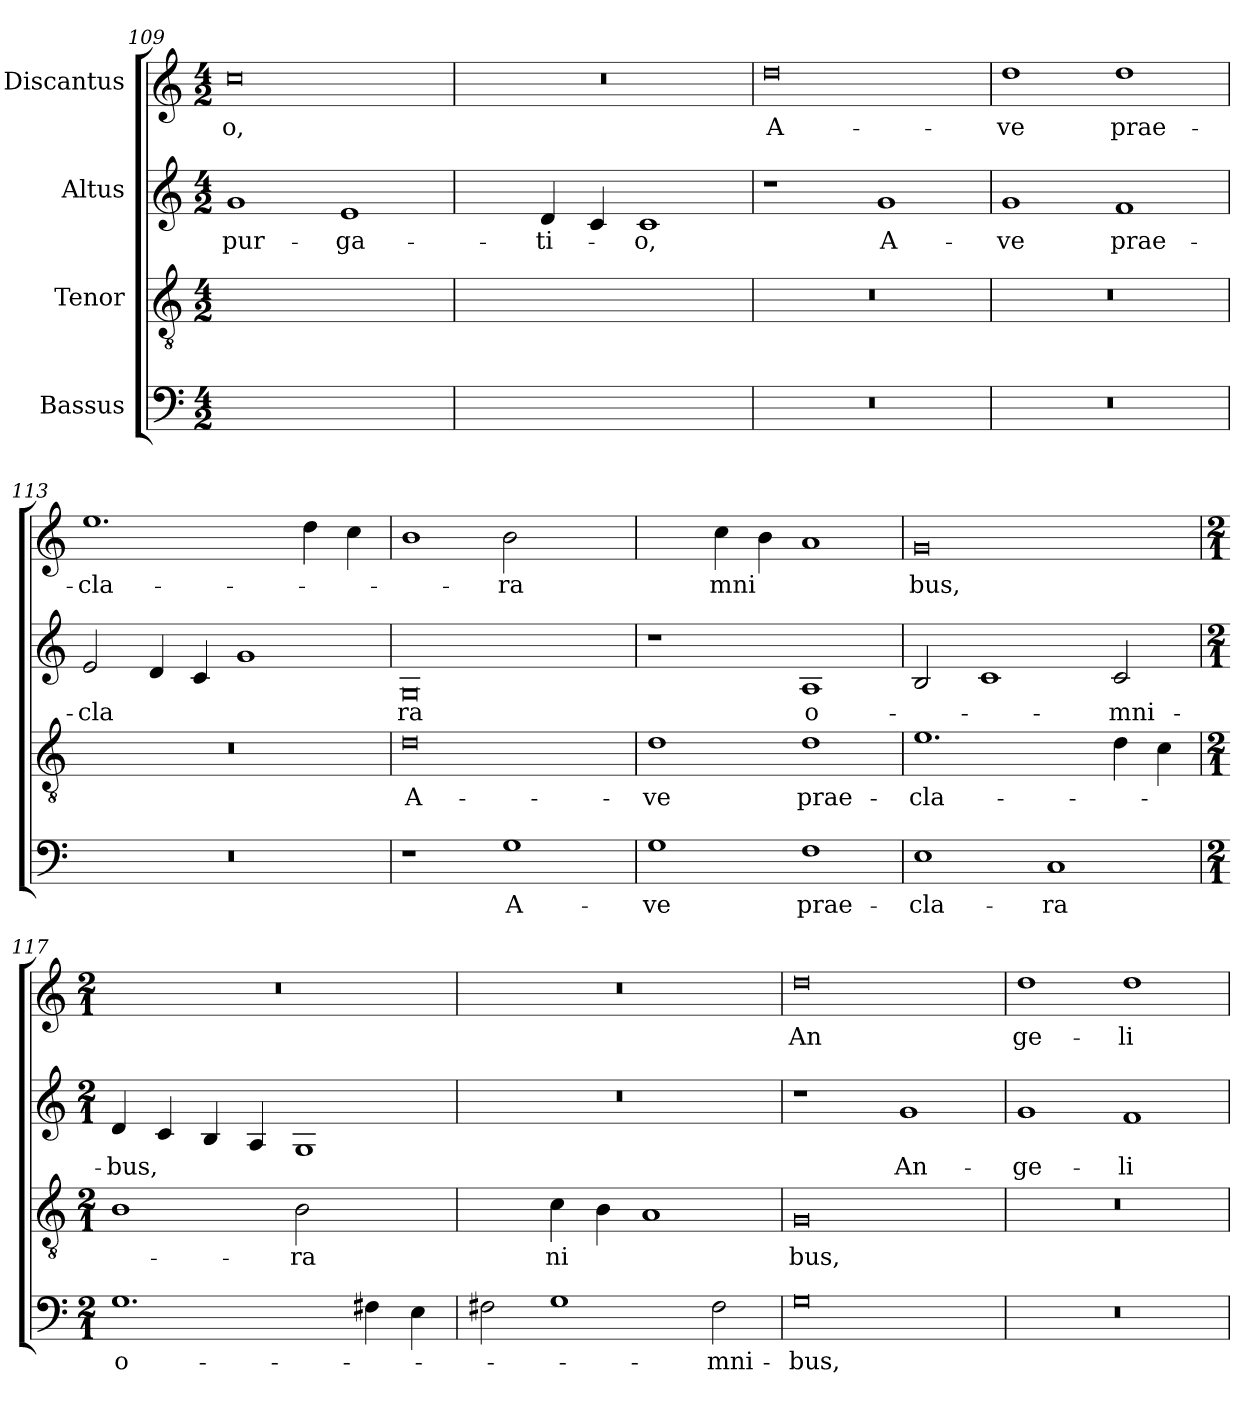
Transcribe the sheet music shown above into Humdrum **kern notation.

**kern	**text	**kern	**text	**kern	**text	**kern	**text
*part4	*part4	*part3	*part3	*part2	*part2	*part1	*part1
*staff4	*staff4	*staff3	*staff3	*staff2	*staff2	*staff1	*staff1
*I"Bassus	*	*I"Tenor	*	*I"Altus	*	*I"Discantus	*
!!LO:PB:g=z
*clefF4	*	*clefGv2	*	*clefG2	*	*clefG2	*
*k[]	*	*k[]	*	*k[]	*	*k[]	*
*C:	*	*C:	*	*C:	*	*C:	*
*M4/2	*	*M4/2	*	*M4/2	*	*M4/2	*
=109	=109	=109	=109	=109	=109	=109	=109
!	!LO:LY:b	!	!LO:LY:b	!	!LO:LY:b	!	!LO:LY:b
0Cyy	-o,	0cyy	-o,	1g	pur-	0cc	-o,
!	!	!	!	!	!LO:LY:b	!	!
.	.	.	.	1e	-ga-	.	.
=110	=110	=110	=110	=110	=110	=110	=110
0Cyy	.	0cyy	.	2e/yy	.	0r	.
!	!	!	!	!	!LO:LY:b	!	!
.	.	.	.	4d/	-ti-	.	.
.	.	.	.	4c/	.	.	.
!	!	!	!	!	!LO:LY:b	!	!
.	.	.	.	1c	-o,	.	.
=111	=111	=111	=111	=111	=111	=111	=111
!	!	!	!	!	!	!	!LO:LY:b
0r	.	0r	.	1r	.	0dd	A-
!	!	!	!	!	!LO:LY:b	!	!
.	.	.	.	1g	A-	.	.
=112	=112	=112	=112	=112	=112	=112	=112
!	!	!	!	!	!LO:LY:b	!	!LO:LY:b
0r	.	0r	.	1g	-ve	1dd	-ve
!	!	!	!	!	!LO:LY:b	!	!LO:LY:b
.	.	.	.	1f	prae-	1dd	prae-
=113	=113	=113	=113	=113	=113	=113	=113
!	!	!	!	!	!LO:LY:b	!	!LO:LY:b
0r	.	0r	.	2e/	-cla	1.ee	-cla-
.	.	.	.	4d/	.	.	.
.	.	.	.	4c/	.	.	.
.	.	.	.	1g	.	.	.
.	.	.	.	.	.	4dd\	.
.	.	.	.	.	.	4cc\	.
=114	=114	=114	=114	=114	=114	=114	=114
!	!	!	!LO:LY:b	!	!LO:LY:b	!	!
1r	.	0d	A-	0G	ra	1b	.
!	!LO:LY:b	!	!	!	!	!	!LO:LY:b
1G	A-	.	.	.	.	2b\	-ra
!	!	!	!	!	!	!	!LO:LY:b
.	.	.	.	.	.	2dd\yy	o-
=115	=115	=115	=115	=115	=115	=115	=115
!	!LO:LY:b	!	!LO:LY:b	!	!	!	!
1G	-ve	1d	-ve	1r	.	2dd\yy	.
!	!	!	!	!	!	!	!LO:LY:b
.	.	.	.	.	.	4cc\	-mni
.	.	.	.	.	.	4b\	.
!	!LO:LY:b	!	!LO:LY:b	!	!LO:LY:b	!	!
1F	prae-	1d	prae-	1A	o-	1a	.
=116	=116	=116	=116	=116	=116	=116	=116
!	!LO:LY:b	!	!LO:LY:b	!	!	!	!LO:LY:b
1E	-cla-	1.e	-cla-	2B/	.	0g	bus,
.	.	.	.	1c	.	.	.
!	!LO:LY:b	!	!	!	!	!	!
1C	-ra	.	.	.	.	.	.
!	!	!	!	!	!LO:LY:b	!	!
.	.	4d\	.	2c/	-mni-	.	.
.	.	4c\	.	.	.	.	.
!!LO:LB:g=z
=117	=117	=117	=117	=117	=117	=117	=117
*M2/1	*	*M2/1	*	*M2/1	*	*M2/1	*
!	!LO:LY:b	!	!	!	!LO:LY:b	!	!
1.G	o-	1B	.	4d/	-bus,	0r	.
.	.	.	.	4c/	.	.	.
.	.	.	.	4B/	.	.	.
.	.	.	.	4A/	.	.	.
!	!	!	!LO:LY:b	!	!	!	!
.	.	2B\	-ra	1G	.	.	.
!	!	!	!LO:LY:b	!	!	!	!
4F#\	.	2d\yy	om-	.	.	.	.
4E\	.	.	.	.	.	.	.
=118	=118	=118	=118	=118	=118	=118	=118
2F#\	.	2d\yy	.	0r	.	0r	.
!	!	!	!LO:LY:b	!	!	!	!
1G	.	4c\	-ni	.	.	.	.
.	.	4B\	.	.	.	.	.
.	.	1A	.	.	.	.	.
!	!LO:LY:b	!	!	!	!	!	!
2F#\	-mni-	.	.	.	.	.	.
=119	=119	=119	=119	=119	=119	=119	=119
!	!LO:LY:b	!	!LO:LY:b	!	!	!	!LO:LY:b
0G	-bus,	0G	bus,	1r	.	0dd	An
!	!	!	!	!	!LO:LY:b	!	!
.	.	.	.	1g	An-	.	.
=120	=120	=120	=120	=120	=120	=120	=120
!	!	!	!	!	!LO:LY:b	!	!LO:LY:b
0r	.	0r	.	1g	-ge-	1dd	ge-
!	!	!	!	!	!LO:LY:b	!	!LO:LY:b
.	.	.	.	1f	-li-	1dd	-li-
=	=	=	=	=	=	=	=
*-	*-	*-	*-	*-	*-	*-	*-
